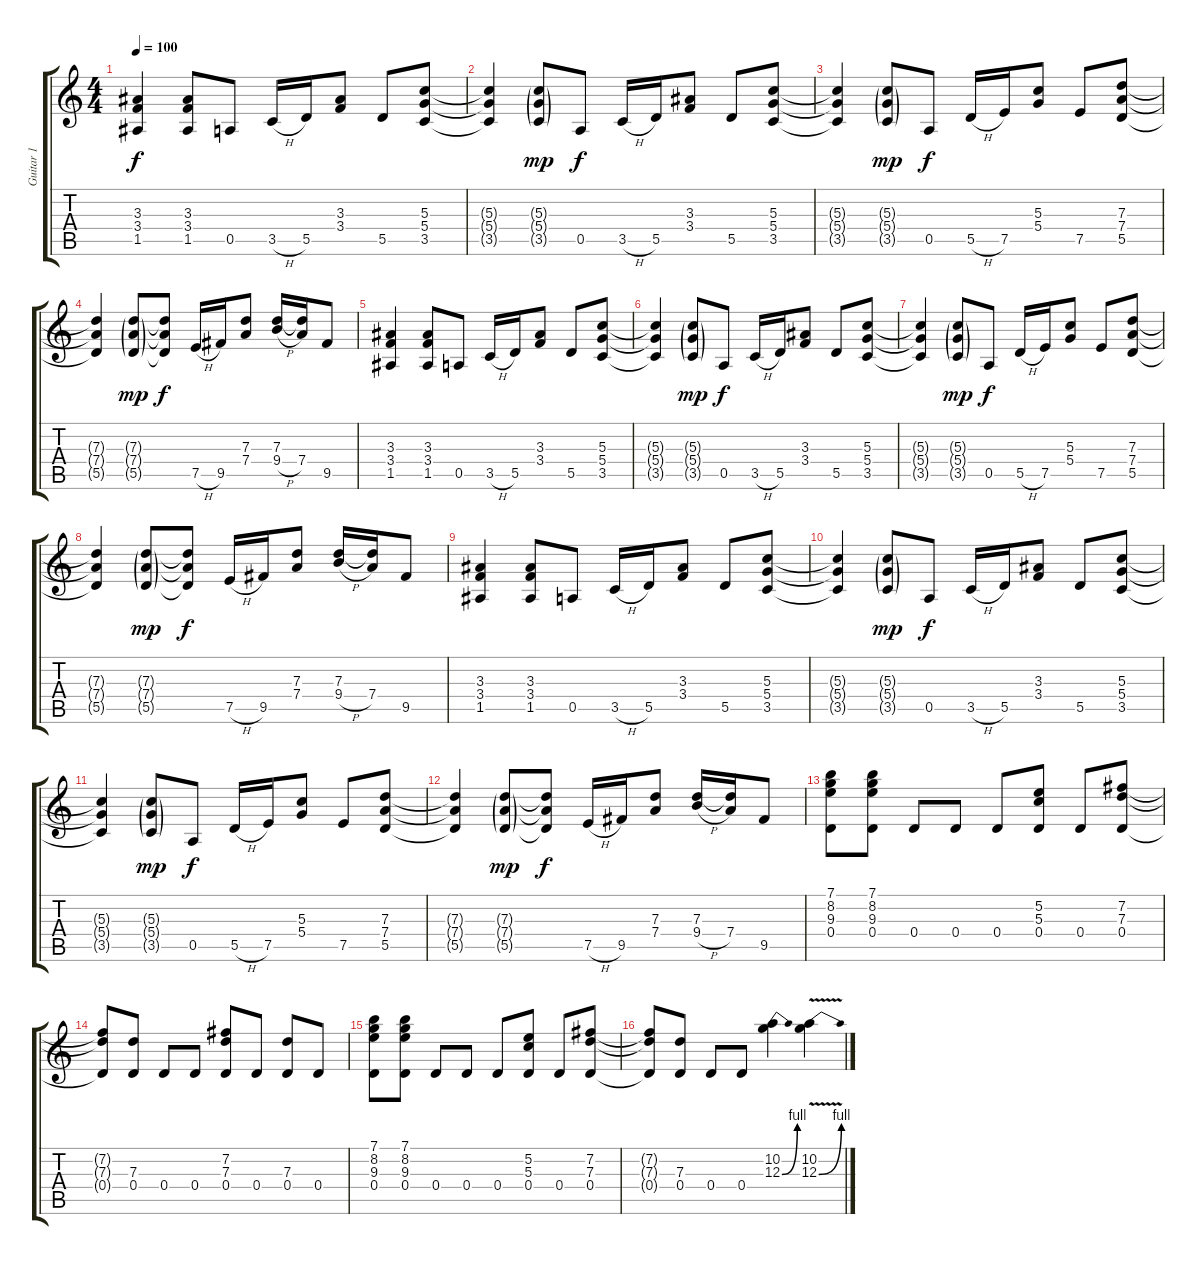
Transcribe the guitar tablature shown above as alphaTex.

\track ("Guitar 1" "Guitar 1") {instrument distortionguitar}
\staff {score tabs}
\tuning (E4 B3 G3 D3 A2 E2) {hide}
\ts (4 4)
\tempo 100
\clef g2
\ks c
(3.3 3.4 1.5).4{dy f} (3.3 3.4 1.5).8 0.5.8 3.5{h}.16 5.5.16 (3.3 3.4).8 5.5.8 (5.3 5.4 3.5).8 |
(5.3{t} 5.4{t} 3.5{t}).4 (5.3{g} 5.4{g} 3.5{g}).8{dy mp} 0.5.8{dy f} 3.5{h}.16 5.5.16 (3.3 3.4).8 5.5.8 (5.3 5.4 3.5).8 |
(5.3{t} 5.4{t} 3.5{t}).4 (5.3{g} 5.4{g} 3.5{g}).8{dy mp} 0.5.8{dy f} 5.5{h}.16 7.5.16 (5.3 5.4).8 7.5.8 (7.3 7.4 5.5).8 |
(7.3{t} 7.4{t} 5.5{t}).4 (7.3{g} 7.4{g} 5.5{g}).8{dy mp} (7.3{t} 7.4{t} 5.5{t}).8{dy f} 7.5{h}.16 9.5.16 (7.3 7.4).8 (7.3 9.4{h}).16 (7.3{t} 7.4).16 9.5.8 |
(3.3 3.4 1.5).4 (3.3 3.4 1.5).8 0.5.8 3.5{h}.16 5.5.16 (3.3 3.4).8 5.5.8 (5.3 5.4 3.5).8 |
(5.3{t} 5.4{t} 3.5{t}).4 (5.3{g} 5.4{g} 3.5{g}).8{dy mp} 0.5.8{dy f} 3.5{h}.16 5.5.16 (3.3 3.4).8 5.5.8 (5.3 5.4 3.5).8 |
(5.3{t} 5.4{t} 3.5{t}).4 (5.3{g} 5.4{g} 3.5{g}).8{dy mp} 0.5.8{dy f} 5.5{h}.16 7.5.16 (5.3 5.4).8 7.5.8 (7.3 7.4 5.5).8 |
(7.3{t} 7.4{t} 5.5{t}).4 (7.3{g} 7.4{g} 5.5{g}).8{dy mp} (7.3{t} 7.4{t} 5.5{t}).8{dy f} 7.5{h}.16 9.5.16 (7.3 7.4).8 (7.3 9.4{h}).16 (7.3{t} 7.4).16 9.5.8 |
(3.3 3.4 1.5).4 (3.3 3.4 1.5).8 0.5.8 3.5{h}.16 5.5.16 (3.3 3.4).8 5.5.8 (5.3 5.4 3.5).8 |
(5.3{t} 5.4{t} 3.5{t}).4 (5.3{g} 5.4{g} 3.5{g}).8{dy mp} 0.5.8{dy f} 3.5{h}.16 5.5.16 (3.3 3.4).8 5.5.8 (5.3 5.4 3.5).8 |
(5.3{t} 5.4{t} 3.5{t}).4 (5.3{g} 5.4{g} 3.5{g}).8{dy mp} 0.5.8{dy f} 5.5{h}.16 7.5.16 (5.3 5.4).8 7.5.8 (7.3 7.4 5.5).8 |
(7.3{t} 7.4{t} 5.5{t}).4 (7.3{g} 7.4{g} 5.5{g}).8{dy mp} (7.3{t} 7.4{t} 5.5{t}).8{dy f} 7.5{h}.16 9.5.16 (7.3 7.4).8 (7.3 9.4{h}).16 (7.3{t} 7.4).16 9.5.8 |
(7.1 8.2 9.3 0.4).8 (7.1 8.2 9.3 0.4).8 0.4.8 0.4.8 0.4.8 (5.2 5.3 0.4).8 0.4.8 (7.2 7.3 0.4).8 |
(7.2{t} 7.3{t} 0.4{t}).8 (7.3 0.4).8 0.4.8 0.4.8 (7.2 7.3 0.4).8 0.4.8 (7.3 0.4).8 0.4.8 |
(7.1 8.2 9.3 0.4).8 (7.1 8.2 9.3 0.4).8 0.4.8 0.4.8 0.4.8 (5.2 5.3 0.4).8 0.4.8 (7.2 7.3 0.4).8 |
(7.2{t} 7.3{t} 0.4{t}).8 (7.3 0.4).8 0.4.8 0.4.8 (10.2 12.3{be (bend 0 0 60 4)}).4 (10.2 12.3{be (bend 0 0 60 4) v}).4
